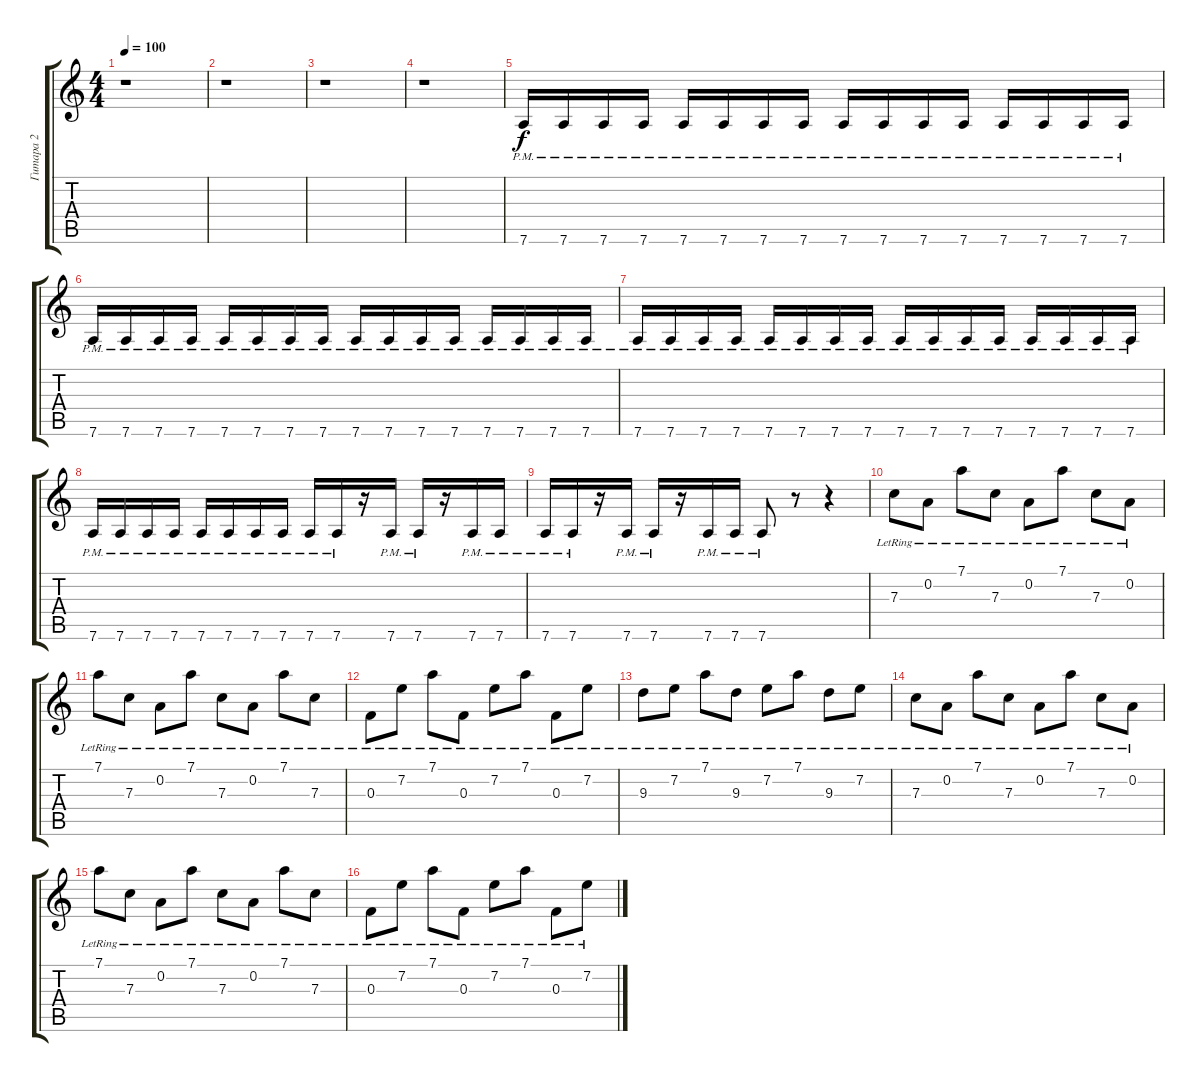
\track ("Гитара 2" "Гитара 2") {instrument overdrivenguitar}
\staff {score tabs}
\tuning (D4 A3 F3 C3 G2 D2) {hide}
\ts (4 4)
\tempo 100
\clef g2
\ks c
r.1{dy f} |
r.1 |
r.1 |
r.1 |
7.6{pm}.16 7.6{pm}.16 7.6{pm}.16 7.6{pm}.16 7.6{pm}.16 7.6{pm}.16 7.6{pm}.16 7.6{pm}.16 7.6{pm}.16 7.6{pm}.16 7.6{pm}.16 7.6{pm}.16 7.6{pm}.16 7.6{pm}.16 7.6{pm}.16 7.6{pm}.16 |
7.6{pm}.16 7.6{pm}.16 7.6{pm}.16 7.6{pm}.16 7.6{pm}.16 7.6{pm}.16 7.6{pm}.16 7.6{pm}.16 7.6{pm}.16 7.6{pm}.16 7.6{pm}.16 7.6{pm}.16 7.6{pm}.16 7.6{pm}.16 7.6{pm}.16 7.6{pm}.16 |
7.6{pm}.16 7.6{pm}.16 7.6{pm}.16 7.6{pm}.16 7.6{pm}.16 7.6{pm}.16 7.6{pm}.16 7.6{pm}.16 7.6{pm}.16 7.6{pm}.16 7.6{pm}.16 7.6{pm}.16 7.6{pm}.16 7.6{pm}.16 7.6{pm}.16 7.6{pm}.16 |
7.6{pm}.16 7.6{pm}.16 7.6{pm}.16 7.6{pm}.16 7.6{pm}.16 7.6{pm}.16 7.6{pm}.16 7.6{pm}.16 7.6{pm}.16 7.6{pm}.16 r.16 7.6{pm}.16 7.6{pm}.16 r.16 7.6{pm}.16 7.6{pm}.16 |
7.6{pm}.16 7.6{pm}.16 r.16 7.6{pm}.16 7.6{pm}.16 r.16 7.6{pm}.16 7.6{pm}.16 7.6{pm}.8 r.8 r.4 |
7.3{lr}.8{volume 16 instrument electricguitarclean} 0.2{lr}.8 7.1{lr}.8 7.3{lr}.8 0.2{lr}.8 7.1{lr}.8 7.3{lr}.8 0.2{lr}.8 |
7.1{lr}.8 7.3{lr}.8 0.2{lr}.8 7.1{lr}.8 7.3{lr}.8 0.2{lr}.8 7.1{lr}.8 7.3{lr}.8 |
0.3{lr}.8 7.2{lr}.8 7.1{lr}.8 0.3{lr}.8 7.2{lr}.8 7.1{lr}.8 0.3{lr}.8 7.2{lr}.8 |
9.3{lr}.8 7.2{lr}.8 7.1{lr}.8 9.3{lr}.8 7.2{lr}.8 7.1{lr}.8 9.3{lr}.8 7.2{lr}.8 |
7.3{lr}.8 0.2{lr}.8 7.1{lr}.8 7.3{lr}.8 0.2{lr}.8 7.1{lr}.8 7.3{lr}.8 0.2{lr}.8 |
7.1{lr}.8 7.3{lr}.8 0.2{lr}.8 7.1{lr}.8 7.3{lr}.8 0.2{lr}.8 7.1{lr}.8 7.3{lr}.8 |
0.3{lr}.8 7.2{lr}.8 7.1{lr}.8 0.3{lr}.8 7.2{lr}.8 7.1{lr}.8 0.3{lr}.8 7.2{lr}.8
